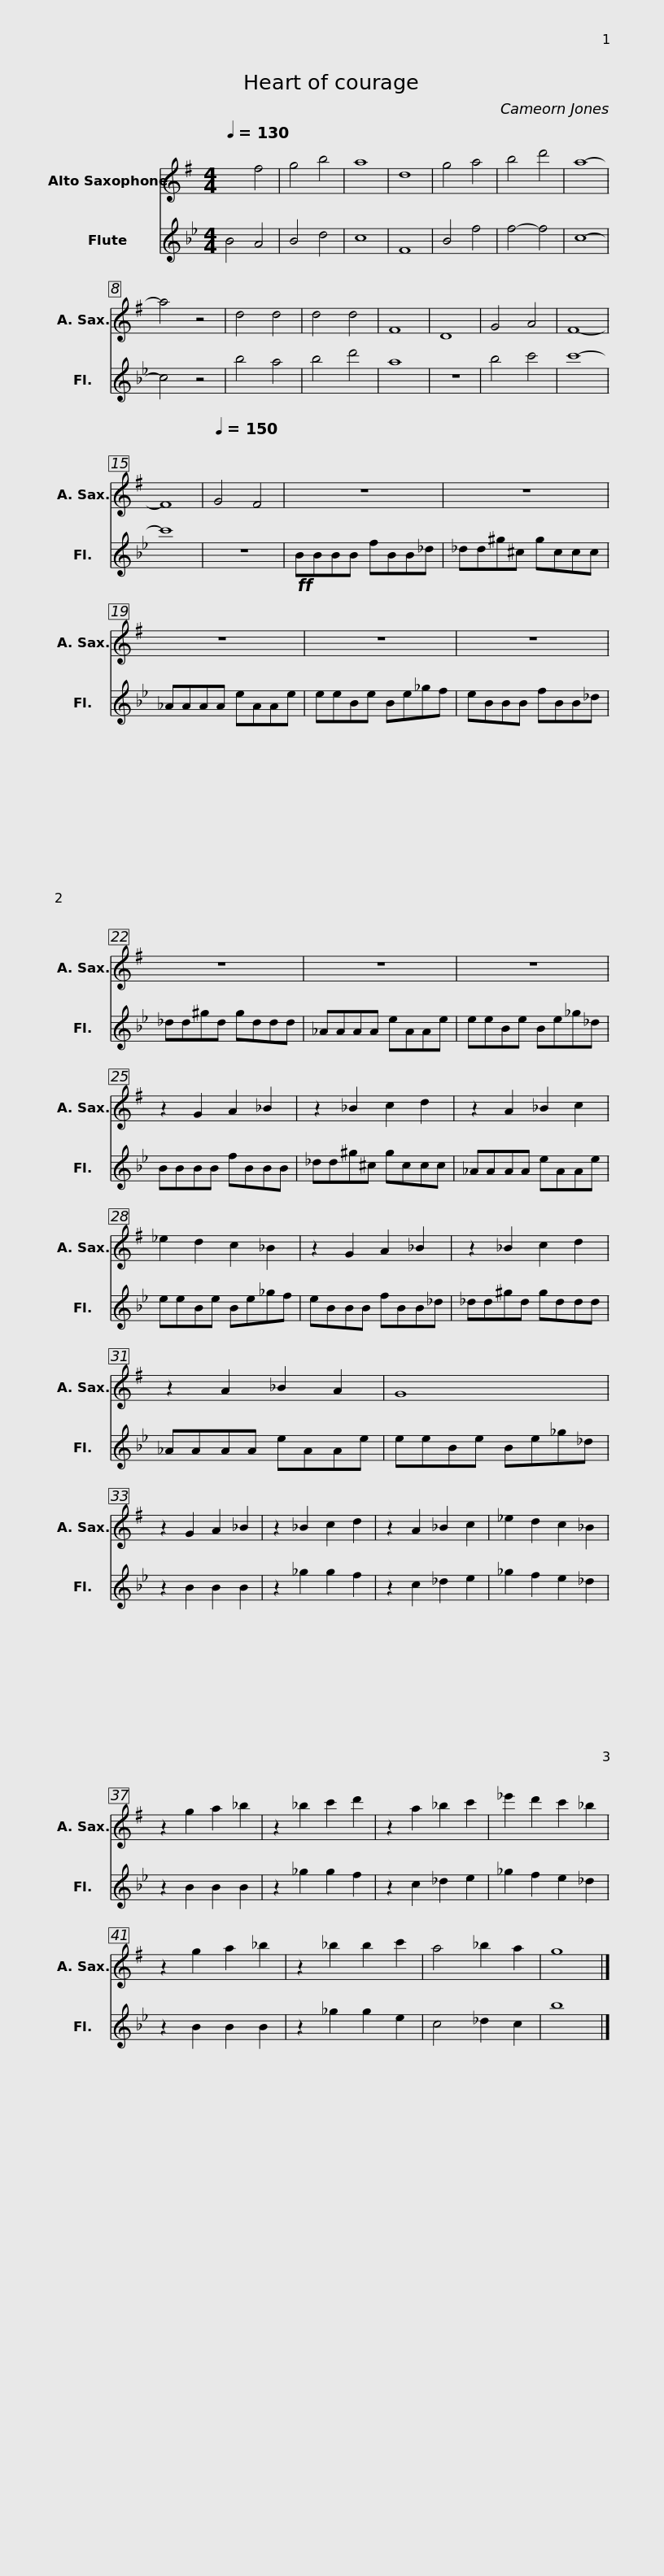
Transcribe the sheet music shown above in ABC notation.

X:1
%%score 1 2
L:1/8
Q:1/4=130
M:4/4
I:linebreak $
K:Bb
V:1 treble transpose=-9
V:2 treble
V:1
[K:G] x4 f4 | g4 b4 | a8 | d8 | g4 a4 | %5
 b4 d'4 | a8- | a4 z4 | d4 d4 | d4 d4 | %10
 F8 | D8 |$ G4 A4 | F8- | F8 | %15
[Q:1/4=150] G4 F4 | z8 | z8 | z8 |$ z8 | %20
 z8 | z8 | z8 |$ z8 | z2 G2 A2 _B2 | %25
 z2 _B2 c2 d2 | z2 A2 _B2 c2 |$ _e2 d2 c2 _B2 | z2 G2 A2 _B2 | z2 _B2 c2 d2 | %30
 z2 A2 _B2 A2 |$ G8 | z2 G2 A2 _B2 | z2 _B2 c2 d2 | z2 A2 _B2 c2 | %35
 _e2 d2 c2 _B2 | z2 g2 a2 _b2 | z2 _b2 c'2 d'2 |$ z2 a2 _b2 c'2 | _e'2 d'2 c'2 _b2 | %40
 z2 g2 a2 _b2 | z2 _b2 b2 c'2 | a4 _b2 a2 | g8 |] %44
V:2
 B4 A4 | B4 d4 | c8 | F8 | B4 f4 | %5
 f4- f4 | c8- | c4 z4 | b4 a4 | b4 d'4 | %10
 a8 | z8 |$ b4 c'4 | c'8- | c'8 | %15
 z8 |!ff! BBBB fBB_d | _dd^g^c gccc | _AAAA eAAe |$ eeBe Be_gf | %20
 eBBB fBB_d | _dd^gd gddd | _AAAA eAAe |$ eeBe Be_g_d | BBBB fBBB | %25
 _dd^g^c gccc | _AAAA eAAe |$ eeBe Be_gf | eBBB fBB_d | _dd^gd gddd | %30
 _AAAA eAAe |$ eeBe Be_g_d | z2 B2 B2 B2 | z2 _g2 g2 f2 | z2 c2 _d2 e2 | %35
 _g2 f2 e2 _d2 | z2 B2 B2 B2 | z2 _g2 g2 f2 |$ z2 c2 _d2 e2 | _g2 f2 e2 _d2 | %40
 z2 B2 B2 B2 | z2 _g2 g2 e2 | c4 _d2 c2 | b8 |] %44
